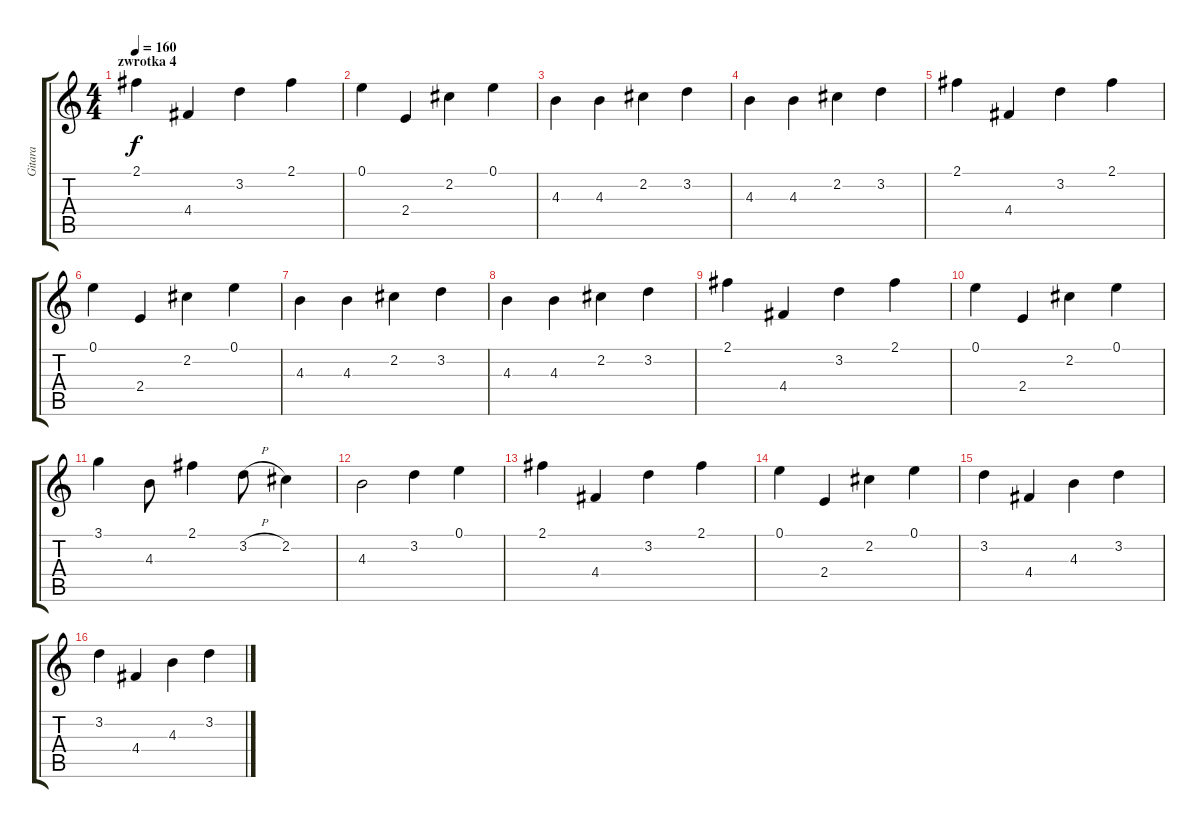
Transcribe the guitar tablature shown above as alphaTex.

\track ("Gitara" "Gitara") {instrument electricguitarclean}
\staff {score tabs}
\tuning (E4 B3 G3 D3 A2 E2) {hide}
\ts (4 4)
\section ("" "zwrotka 4")
\tempo 160
\clef g2
\ks c
2.1.4{dy f} 4.4.4 3.2.4 2.1.4 |
0.1.4 2.4.4 2.2.4 0.1.4 |
4.3.4 4.3.4 2.2.4 3.2.4 |
4.3.4 4.3.4 2.2.4 3.2.4 |
2.1.4 4.4.4 3.2.4 2.1.4 |
0.1.4 2.4.4 2.2.4 0.1.4 |
4.3.4 4.3.4 2.2.4 3.2.4 |
4.3.4 4.3.4 2.2.4 3.2.4 |
2.1.4 4.4.4 3.2.4 2.1.4 |
0.1.4 2.4.4 2.2.4 0.1.4 |
3.1.4 4.3.8 2.1.4 3.2{h}.8 2.2.4 |
4.3.2 3.2.4 0.1.4 |
2.1.4 4.4.4 3.2.4 2.1.4 |
0.1.4 2.4.4 2.2.4 0.1.4 |
3.2.4 4.4.4 4.3.4 3.2.4 |
3.2.4 4.4.4 4.3.4 3.2.4
